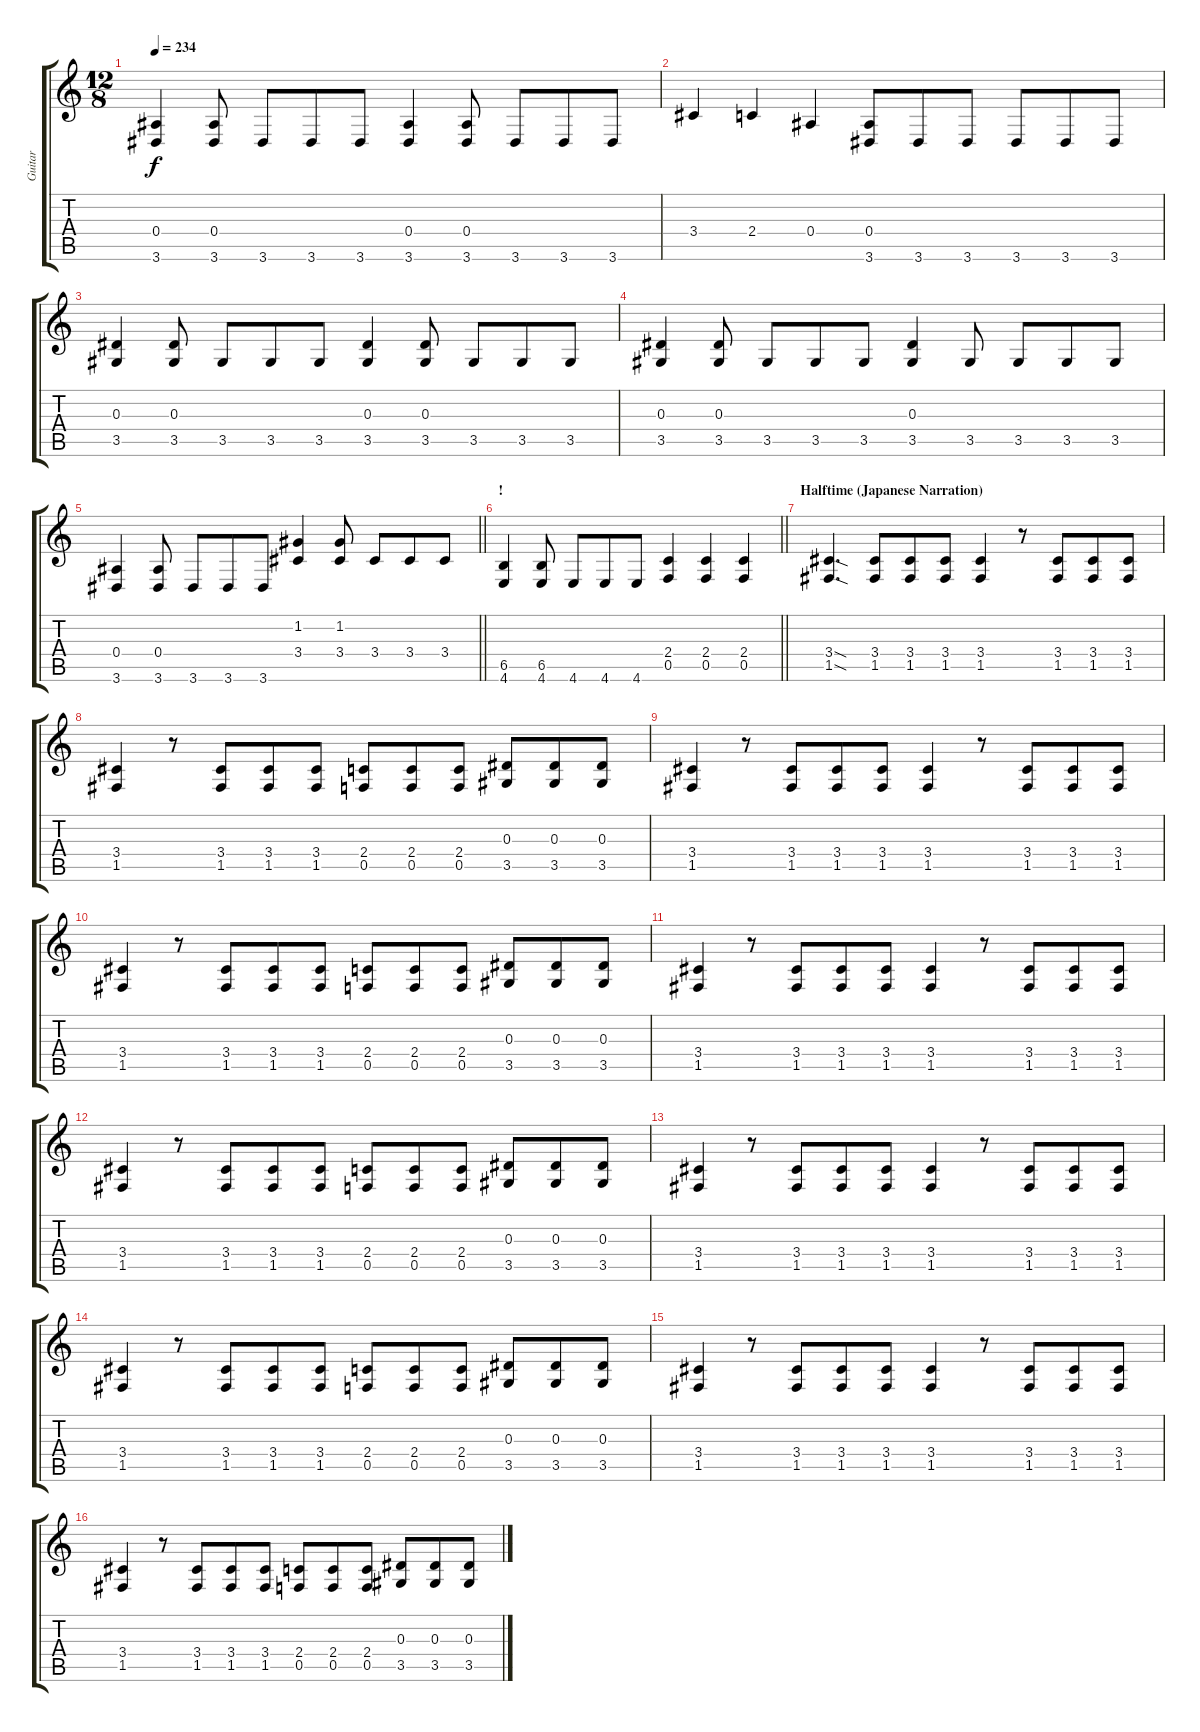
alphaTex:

\track ("Guitar" "Guitar") {instrument distortionguitar}
\staff {score tabs}
\tuning (C4 G3 Eb3 Bb2 F2 C2) {hide}
\ts (12 8)
\tempo 234
\clef g2
\ks c
(0.4 3.6).4{dy f} (0.4 3.6).8 3.6.8 3.6.8 3.6.8 (0.4 3.6).4 (0.4 3.6).8 3.6.8 3.6.8 3.6.8 |
3.4.4 2.4.4 0.4.4 (0.4 3.6).8 3.6.8 3.6.8 3.6.8 3.6.8 3.6.8 |
(0.3 3.5).4 (0.3 3.5).8 3.5.8 3.5.8 3.5.8 (0.3 3.5).4 (0.3 3.5).8 3.5.8 3.5.8 3.5.8 |
(0.3 3.5).4 (0.3 3.5).8 3.5.8 3.5.8 3.5.8 (0.3 3.5).4 3.5.8 3.5.8 3.5.8 3.5.8 |
\barLineRight lightlight
(0.4 3.6).4 (0.4 3.6).8 3.6.8 3.6.8 3.6.8 (1.2 3.4).4 (1.2 3.4).8 3.4.8 3.4.8 3.4.8 |
\section ("" "!")
\barLineRight lightlight
(6.5 4.6).4 (6.5 4.6).8 4.6.8 4.6.8 4.6.8 (2.4 0.5).4 (2.4 0.5).4 (2.4 0.5).4 |
\section ("" "Halftime (Japanese Narration)")
(3.4{sod} 1.5{sod}).4{d} (3.4 1.5).8 (3.4 1.5).8 (3.4 1.5).8 (3.4 1.5).4 r.8 (3.4 1.5).8 (3.4 1.5).8 (3.4 1.5).8 |
(3.4 1.5).4 r.8 (3.4 1.5).8 (3.4 1.5).8 (3.4 1.5).8 (2.4 0.5).8 (2.4 0.5).8 (2.4 0.5).8 (0.3 3.5).8 (0.3 3.5).8 (0.3 3.5).8 |
(3.4 1.5).4 r.8 (3.4 1.5).8 (3.4 1.5).8 (3.4 1.5).8 (3.4 1.5).4 r.8 (3.4 1.5).8 (3.4 1.5).8 (3.4 1.5).8 |
(3.4 1.5).4 r.8 (3.4 1.5).8 (3.4 1.5).8 (3.4 1.5).8 (2.4 0.5).8 (2.4 0.5).8 (2.4 0.5).8 (0.3 3.5).8 (0.3 3.5).8 (0.3 3.5).8 |
(3.4 1.5).4 r.8 (3.4 1.5).8 (3.4 1.5).8 (3.4 1.5).8 (3.4 1.5).4 r.8 (3.4 1.5).8 (3.4 1.5).8 (3.4 1.5).8 |
(3.4 1.5).4 r.8 (3.4 1.5).8 (3.4 1.5).8 (3.4 1.5).8 (2.4 0.5).8 (2.4 0.5).8 (2.4 0.5).8 (0.3 3.5).8 (0.3 3.5).8 (0.3 3.5).8 |
(3.4 1.5).4 r.8 (3.4 1.5).8 (3.4 1.5).8 (3.4 1.5).8 (3.4 1.5).4 r.8 (3.4 1.5).8 (3.4 1.5).8 (3.4 1.5).8 |
(3.4 1.5).4 r.8 (3.4 1.5).8 (3.4 1.5).8 (3.4 1.5).8 (2.4 0.5).8 (2.4 0.5).8 (2.4 0.5).8 (0.3 3.5).8 (0.3 3.5).8 (0.3 3.5).8 |
(3.4 1.5).4 r.8 (3.4 1.5).8 (3.4 1.5).8 (3.4 1.5).8 (3.4 1.5).4 r.8 (3.4 1.5).8 (3.4 1.5).8 (3.4 1.5).8 |
(3.4 1.5).4 r.8 (3.4 1.5).8 (3.4 1.5).8 (3.4 1.5).8 (2.4 0.5).8 (2.4 0.5).8 (2.4 0.5).8 (0.3 3.5).8 (0.3 3.5).8 (0.3 3.5).8
